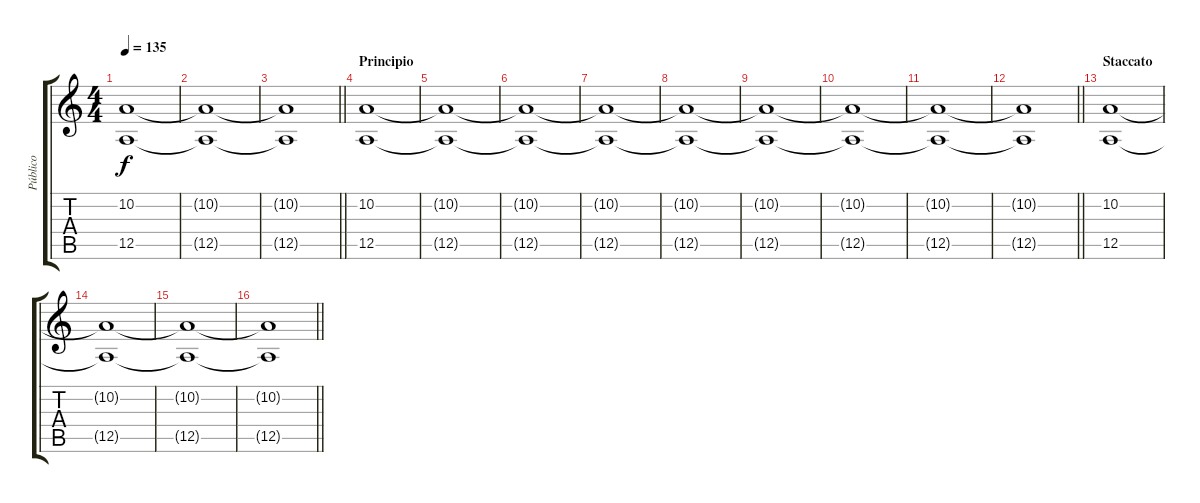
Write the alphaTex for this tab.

\track ("Público" "Público") {instrument applause}
\staff {score tabs}
\tuning (E4 B3 G3 D3 A2 E2) {hide}
\ts (4 4)
\tempo 135
\clef g2
\ks c
(10.2{t} 12.5{t}).1{dy f} |
(10.2{t} 12.5{t}).1 |
\barLineRight lightlight
(10.2{t} 12.5{t}).1 |
\section ("" "Principio")
(10.2 12.5).1 |
(10.2{t} 12.5{t}).1 |
(10.2{t} 12.5{t}).1 |
(10.2{t} 12.5{t}).1 |
(10.2{t} 12.5{t}).1 |
(10.2{t} 12.5{t}).1 |
(10.2{t} 12.5{t}).1 |
(10.2{t} 12.5{t}).1 |
\barLineRight lightlight
(10.2{t} 12.5{t}).1 |
\section ("" "Staccato")
(10.2 12.5).1 |
(10.2{t} 12.5{t}).1 |
(10.2{t} 12.5{t}).1 |
\barLineRight lightlight
(10.2{t} 12.5{t}).1
